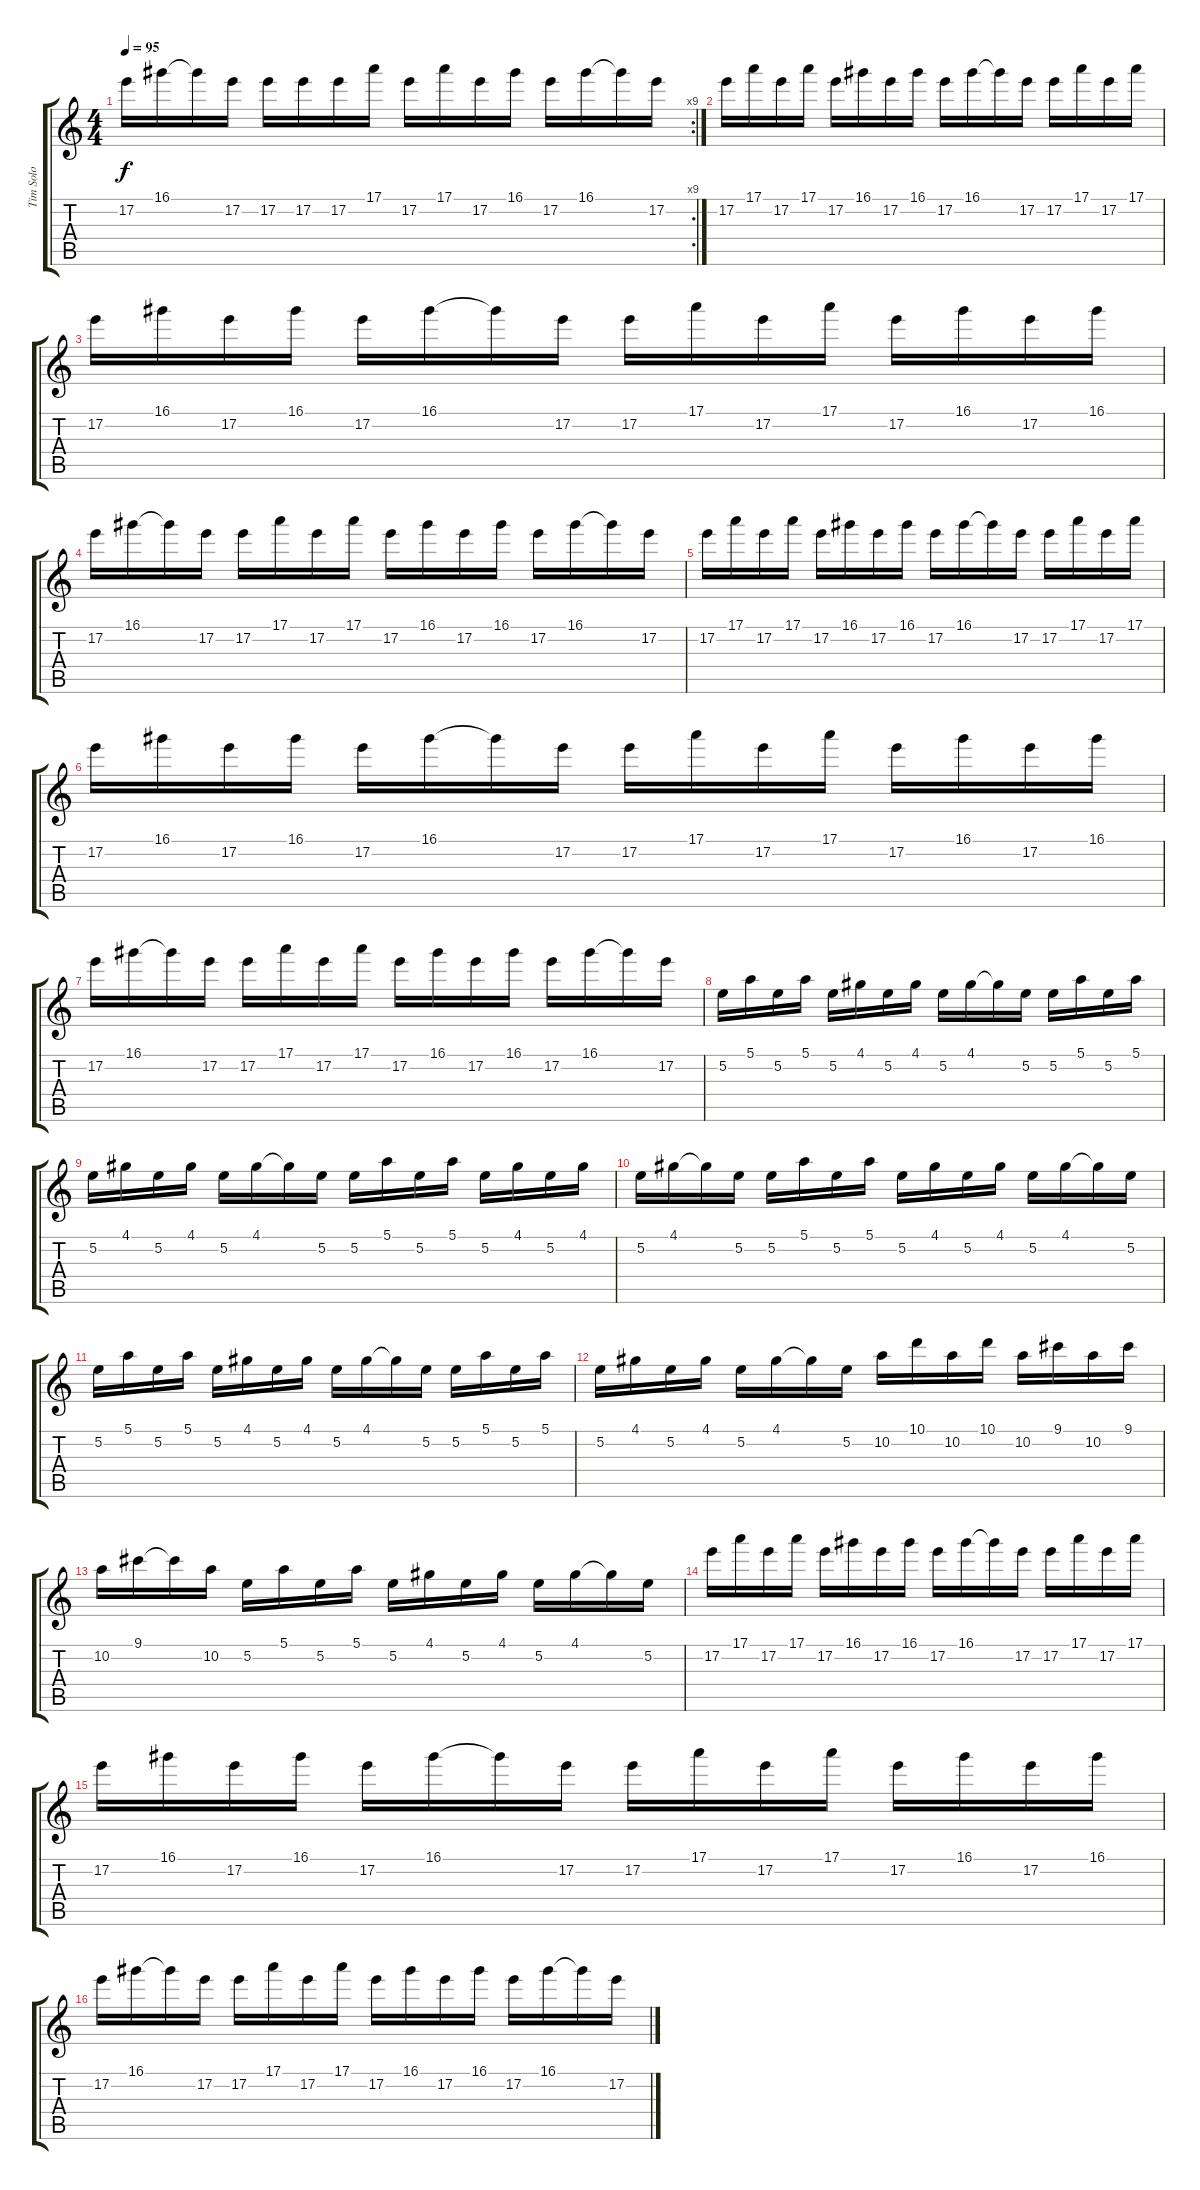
\track ("Tim Solo" "Tim Solo") {instrument overdrivenguitar}
\staff {score tabs}
\tuning (E4 B3 G3 D3 A2 E2) {hide}
\rc 9
\ts (4 4)
\tempo 95
\clef g2
\ks c
17.2.16{dy f} 16.1.16 16.1{t}.16 17.2.16 17.2.16 17.2.16 17.2.16 17.1.16 17.2.16 17.1.16 17.2.16 16.1.16 17.2.16 16.1.16 16.1{t}.16 17.2.16 |
17.2.16 17.1.16 17.2.16 17.1.16 17.2.16 16.1.16 17.2.16 16.1.16 17.2.16 16.1.16 16.1{t}.16 17.2.16 17.2.16 17.1.16 17.2.16 17.1.16 |
17.2.16 16.1.16 17.2.16 16.1.16 17.2.16 16.1.16 16.1{t}.16 17.2.16 17.2.16 17.1.16 17.2.16 17.1.16 17.2.16 16.1.16 17.2.16 16.1.16 |
17.2.16 16.1.16 16.1{t}.16 17.2.16 17.2.16 17.1.16 17.2.16 17.1.16 17.2.16 16.1.16 17.2.16 16.1.16 17.2.16 16.1.16 16.1{t}.16 17.2.16 |
17.2.16 17.1.16 17.2.16 17.1.16 17.2.16 16.1.16 17.2.16 16.1.16 17.2.16 16.1.16 16.1{t}.16 17.2.16 17.2.16 17.1.16 17.2.16 17.1.16 |
17.2.16 16.1.16 17.2.16 16.1.16 17.2.16 16.1.16 16.1{t}.16 17.2.16 17.2.16 17.1.16 17.2.16 17.1.16 17.2.16 16.1.16 17.2.16 16.1.16 |
17.2.16 16.1.16 16.1{t}.16 17.2.16 17.2.16 17.1.16 17.2.16 17.1.16 17.2.16 16.1.16 17.2.16 16.1.16 17.2.16 16.1.16 16.1{t}.16 17.2.16 |
5.2.16 5.1.16 5.2.16 5.1.16 5.2.16 4.1.16 5.2.16 4.1.16 5.2.16 4.1.16 4.1{t}.16 5.2.16 5.2.16 5.1.16 5.2.16 5.1.16 |
5.2.16 4.1.16 5.2.16 4.1.16 5.2.16 4.1.16 4.1{t}.16 5.2.16 5.2.16 5.1.16 5.2.16 5.1.16 5.2.16 4.1.16 5.2.16 4.1.16 |
5.2.16 4.1.16 4.1{t}.16 5.2.16 5.2.16 5.1.16 5.2.16 5.1.16 5.2.16 4.1.16 5.2.16 4.1.16 5.2.16 4.1.16 4.1{t}.16 5.2.16 |
5.2.16 5.1.16 5.2.16 5.1.16 5.2.16 4.1.16 5.2.16 4.1.16 5.2.16 4.1.16 4.1{t}.16 5.2.16 5.2.16 5.1.16 5.2.16 5.1.16 |
5.2.16 4.1.16 5.2.16 4.1.16 5.2.16 4.1.16 4.1{t}.16 5.2.16 10.2.16 10.1.16 10.2.16 10.1.16 10.2.16 9.1.16 10.2.16 9.1.16 |
10.2.16 9.1.16 9.1{t}.16 10.2.16 5.2.16 5.1.16 5.2.16 5.1.16 5.2.16 4.1.16 5.2.16 4.1.16 5.2.16 4.1.16 4.1{t}.16 5.2.16 |
17.2.16 17.1.16 17.2.16 17.1.16 17.2.16 16.1.16 17.2.16 16.1.16 17.2.16 16.1.16 16.1{t}.16 17.2.16 17.2.16 17.1.16 17.2.16 17.1.16 |
17.2.16 16.1.16 17.2.16 16.1.16 17.2.16 16.1.16 16.1{t}.16 17.2.16 17.2.16 17.1.16 17.2.16 17.1.16 17.2.16 16.1.16 17.2.16 16.1.16 |
17.2.16 16.1.16 16.1{t}.16 17.2.16 17.2.16 17.1.16 17.2.16 17.1.16 17.2.16 16.1.16 17.2.16 16.1.16 17.2.16 16.1.16 16.1{t}.16 17.2.16
